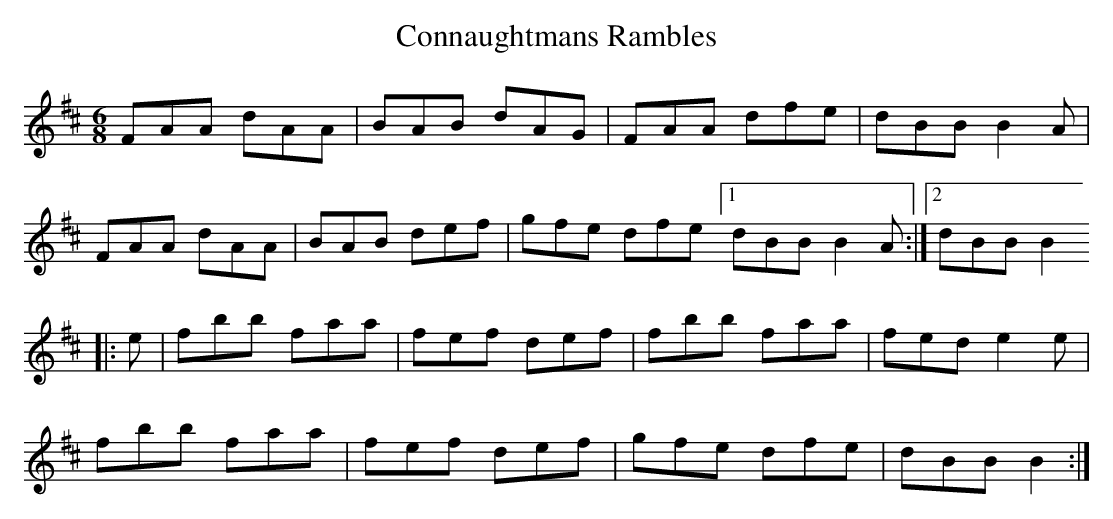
X:1
T:Connaughtmans Rambles
M:6/8
L:1/8
K:D
FAA dAA | BAB dAG | FAA dfe | dBB B2A |
FAA dAA | BAB def | gfe dfe [1 dBB B2A :| [2 dBB B2
|:e | fbb faa | fef def | fbb faa | fed e2e |
fbb faa | fef def | gfe dfe | dBB B2 :|
